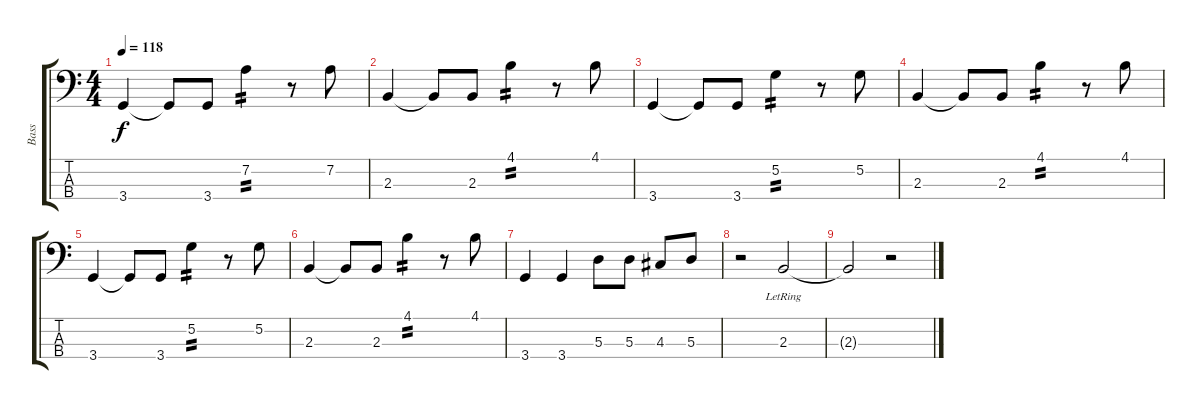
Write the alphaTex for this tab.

\track ("Bass" "Bass") {instrument electricbassfinger}
\staff {score tabs}
\tuning (G2 D2 A1 E1) {hide}
\ts (4 4)
\tempo 118
\clef f4
\ks c
3.4.4{dy f} 3.4{t}.8 3.4.8 7.2.4{tp 2} r.8 7.2.8 |
2.3.4 2.3{t}.8 2.3.8 4.1.4{tp 2} r.8 4.1.8 |
3.4.4 3.4{t}.8 3.4.8 5.2.4{tp 2} r.8 5.2.8 |
2.3.4 2.3{t}.8 2.3.8 4.1.4{tp 2} r.8 4.1.8 |
3.4.4 3.4{t}.8 3.4.8 5.2.4{tp 2} r.8 5.2.8 |
2.3.4 2.3{t}.8 2.3.8 4.1.4{tp 2} r.8 4.1.8 |
3.4.4 3.4.4 5.3.8 5.3.8 4.3.8 5.3.8 |
r.2 2.3{lr}.2 |
2.3{t}.2 r.2
